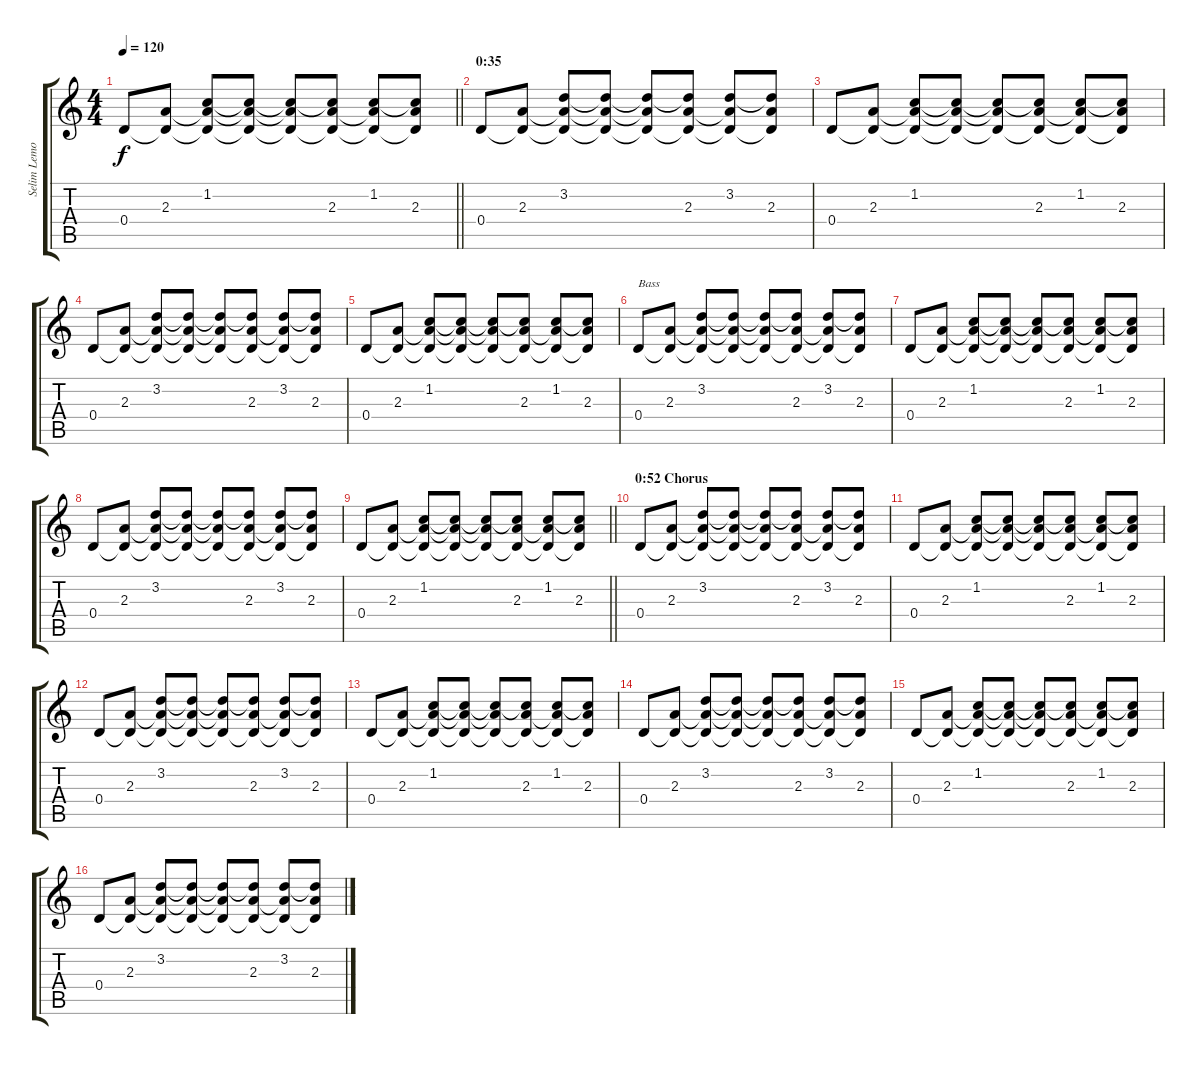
\track ("Selim Lemouchi (Rhythm Guitar)" "Selim Lemo") {instrument acousticguitarsteel}
\staff {score tabs}
\tuning (E4 B3 G3 D3 A2 E2) {hide}
\ts (4 4)
\tempo 120
\clef g2
\barLineRight lightlight
\ks c
0.4.8{dy f} (2.3 0.4{t}).8 (1.2 2.3{t} 0.4{t}).8 (1.2{t} 2.3{t} 0.4{t}).8 (1.2{t} 2.3{t} 0.4{t}).8 (1.2{t} 2.3 0.4{t}).8 (1.2 2.3{t} 0.4{t}).8 (1.2{t} 2.3 0.4{t}).8 |
\section ("" "0:35")
0.4.8 (2.3 0.4{t}).8 (3.2 2.3{t} 0.4{t}).8 (3.2{t} 2.3{t} 0.4{t}).8 (3.2{t} 2.3{t} 0.4{t}).8 (3.2{t} 2.3 0.4{t}).8 (3.2 2.3{t} 0.4{t}).8 (3.2{t} 2.3 0.4{t}).8 |
0.4.8 (2.3 0.4{t}).8 (1.2 2.3{t} 0.4{t}).8 (1.2{t} 2.3{t} 0.4{t}).8 (1.2{t} 2.3{t} 0.4{t}).8 (1.2{t} 2.3 0.4{t}).8 (1.2 2.3{t} 0.4{t}).8 (1.2{t} 2.3 0.4{t}).8 |
0.4.8 (2.3 0.4{t}).8 (3.2 2.3{t} 0.4{t}).8 (3.2{t} 2.3{t} 0.4{t}).8 (3.2{t} 2.3{t} 0.4{t}).8 (3.2{t} 2.3 0.4{t}).8 (3.2 2.3{t} 0.4{t}).8 (3.2{t} 2.3 0.4{t}).8 |
0.4.8 (2.3 0.4{t}).8 (1.2 2.3{t} 0.4{t}).8 (1.2{t} 2.3{t} 0.4{t}).8 (1.2{t} 2.3{t} 0.4{t}).8 (1.2{t} 2.3 0.4{t}).8 (1.2 2.3{t} 0.4{t}).8 (1.2{t} 2.3 0.4{t}).8 |
0.4.8{txt "Bass"} (2.3 0.4{t}).8 (3.2 2.3{t} 0.4{t}).8 (3.2{t} 2.3{t} 0.4{t}).8 (3.2{t} 2.3{t} 0.4{t}).8 (3.2{t} 2.3 0.4{t}).8 (3.2 2.3{t} 0.4{t}).8 (3.2{t} 2.3 0.4{t}).8 |
0.4.8 (2.3 0.4{t}).8 (1.2 2.3{t} 0.4{t}).8 (1.2{t} 2.3{t} 0.4{t}).8 (1.2{t} 2.3{t} 0.4{t}).8 (1.2{t} 2.3 0.4{t}).8 (1.2 2.3{t} 0.4{t}).8 (1.2{t} 2.3 0.4{t}).8 |
0.4.8 (2.3 0.4{t}).8 (3.2 2.3{t} 0.4{t}).8 (3.2{t} 2.3{t} 0.4{t}).8 (3.2{t} 2.3{t} 0.4{t}).8 (3.2{t} 2.3 0.4{t}).8 (3.2 2.3{t} 0.4{t}).8 (3.2{t} 2.3 0.4{t}).8 |
\barLineRight lightlight
0.4.8 (2.3 0.4{t}).8 (1.2 2.3{t} 0.4{t}).8 (1.2{t} 2.3{t} 0.4{t}).8 (1.2{t} 2.3{t} 0.4{t}).8 (1.2{t} 2.3 0.4{t}).8 (1.2 2.3{t} 0.4{t}).8 (1.2{t} 2.3 0.4{t}).8 |
\section ("" "0:52 Chorus")
0.4.8 (2.3 0.4{t}).8 (3.2 2.3{t} 0.4{t}).8 (3.2{t} 2.3{t} 0.4{t}).8 (3.2{t} 2.3{t} 0.4{t}).8 (3.2{t} 2.3 0.4{t}).8 (3.2 2.3{t} 0.4{t}).8 (3.2{t} 2.3 0.4{t}).8 |
0.4.8 (2.3 0.4{t}).8 (1.2 2.3{t} 0.4{t}).8 (1.2{t} 2.3{t} 0.4{t}).8 (1.2{t} 2.3{t} 0.4{t}).8 (1.2{t} 2.3 0.4{t}).8 (1.2 2.3{t} 0.4{t}).8 (1.2{t} 2.3 0.4{t}).8 |
0.4.8 (2.3 0.4{t}).8 (3.2 2.3{t} 0.4{t}).8 (3.2{t} 2.3{t} 0.4{t}).8 (3.2{t} 2.3{t} 0.4{t}).8 (3.2{t} 2.3 0.4{t}).8 (3.2 2.3{t} 0.4{t}).8 (3.2{t} 2.3 0.4{t}).8 |
0.4.8 (2.3 0.4{t}).8 (1.2 2.3{t} 0.4{t}).8 (1.2{t} 2.3{t} 0.4{t}).8 (1.2{t} 2.3{t} 0.4{t}).8 (1.2{t} 2.3 0.4{t}).8 (1.2 2.3{t} 0.4{t}).8 (1.2{t} 2.3 0.4{t}).8 |
0.4.8 (2.3 0.4{t}).8 (3.2 2.3{t} 0.4{t}).8 (3.2{t} 2.3{t} 0.4{t}).8 (3.2{t} 2.3{t} 0.4{t}).8 (3.2{t} 2.3 0.4{t}).8 (3.2 2.3{t} 0.4{t}).8 (3.2{t} 2.3 0.4{t}).8 |
0.4.8 (2.3 0.4{t}).8 (1.2 2.3{t} 0.4{t}).8 (1.2{t} 2.3{t} 0.4{t}).8 (1.2{t} 2.3{t} 0.4{t}).8 (1.2{t} 2.3 0.4{t}).8 (1.2 2.3{t} 0.4{t}).8 (1.2{t} 2.3 0.4{t}).8 |
0.4.8 (2.3 0.4{t}).8 (3.2 2.3{t} 0.4{t}).8 (3.2{t} 2.3{t} 0.4{t}).8 (3.2{t} 2.3{t} 0.4{t}).8 (3.2{t} 2.3 0.4{t}).8 (3.2 2.3{t} 0.4{t}).8 (3.2{t} 2.3 0.4{t}).8
